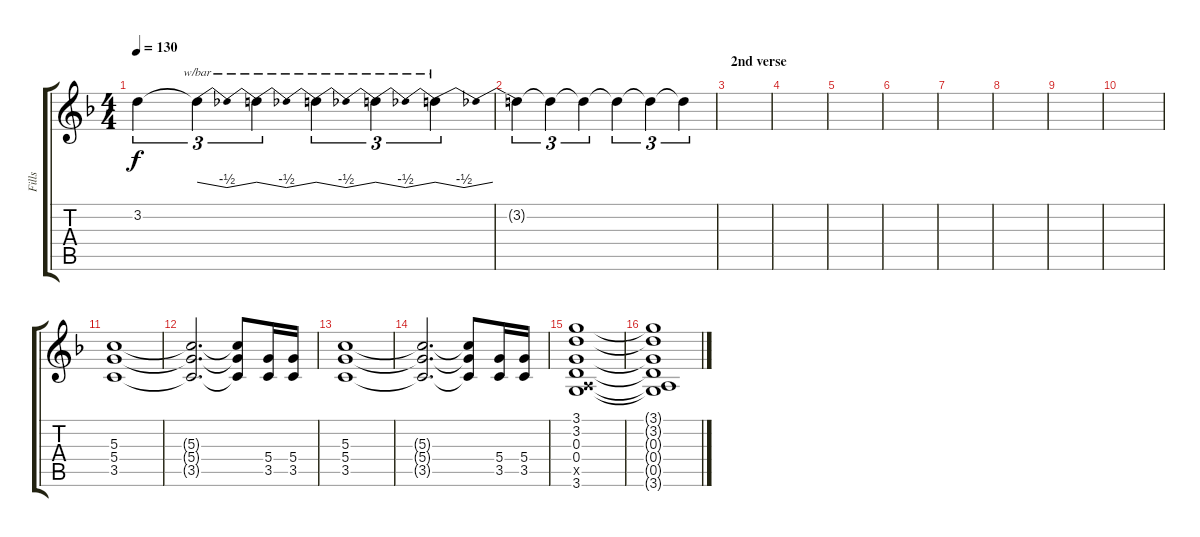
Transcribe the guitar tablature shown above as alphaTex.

\track ("Fills" "Fills") {instrument distortionguitar}
\staff {score tabs}
\tuning (E4 B3 G3 D3 A2 E2) {hide}
\ts (4 4)
\tempo 130
\clef g2
\ks dminor
3.2.4{tu (3 2) dy f} 3.2{t}.4{tu (3 2) tbe (dip default 0 0 30 -2 60 0)} 3.2{t}.4{tu (3 2) tbe (dip default 0 0 30 -2 60 0)} 3.2{t}.4{tu (3 2) tbe (dip default 0 0 30 -2 60 0)} 3.2{t}.4{tu (3 2) tbe (dip default 0 0 30 -2 60 0)} 3.2{t}.4{tu (3 2) tbe (dip default 0 0 30 -2 60 0)} |
3.2{t}.4{tu (3 2)} 3.2{t}.4{tu (3 2)} 3.2{t}.4{tu (3 2)} 3.2{t}.4{tu (3 2)} 3.2{t}.4{tu (3 2)} 3.2{t}.4{tu (3 2)} |
\section ("" "2nd verse")
|
|
|
|
|
|
|
|
(5.3 5.4 3.5).1 |
(5.3{t} 5.4{t} 3.5{t}).2{d} (5.3{t} 5.4{t} 3.5{t}).8 (5.4 3.5).16 (5.4 3.5).16 |
(5.3 5.4 3.5).1 |
(5.3{t} 5.4{t} 3.5{t}).2{d} (5.3{t} 5.4{t} 3.5{t}).8 (5.4 3.5).16 (5.4 3.5).16 |
(3.1 3.2 0.3 0.4 0.5{x} 3.6).1 |
(3.1{t} 3.2{t} 0.3{t} 0.4{t} 0.5{t} 3.6{t}).1
